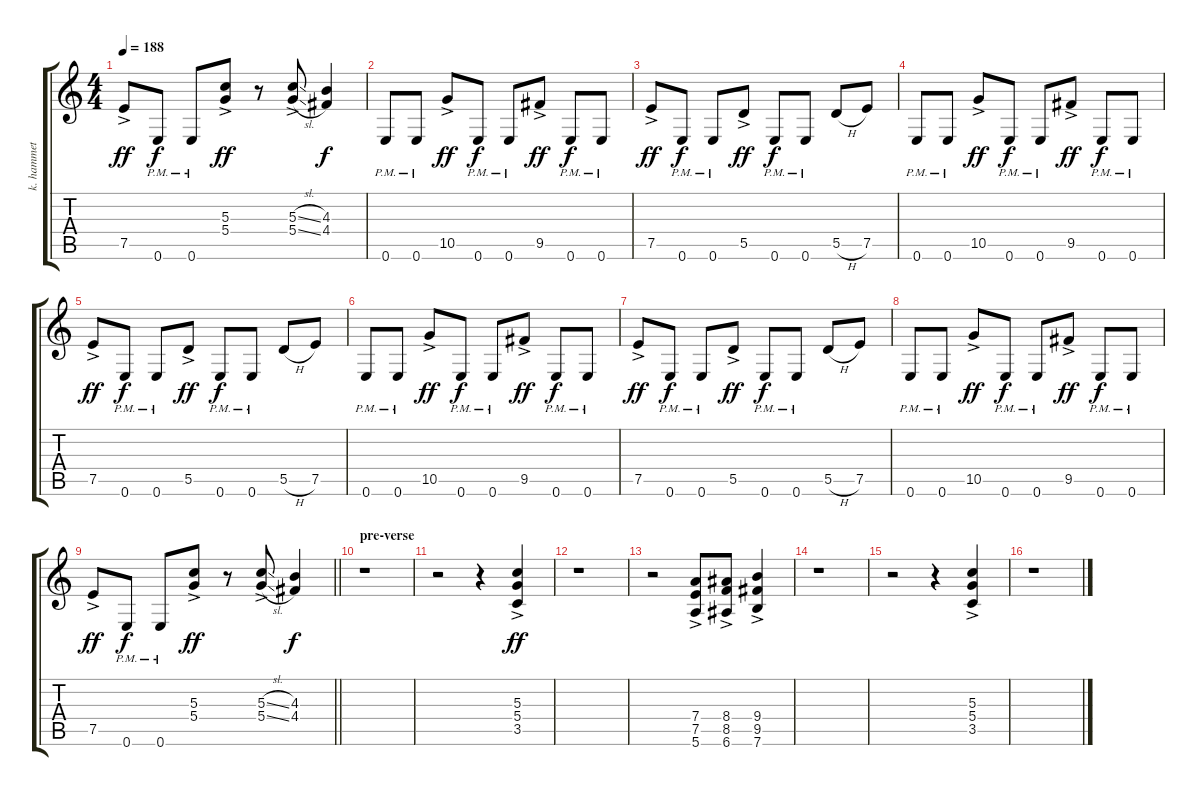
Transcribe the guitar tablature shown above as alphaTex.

\track ("k. hammet - rhythm guitar" "k. hammet ") {instrument distortionguitar}
\staff {score tabs}
\tuning (E4 B3 G3 D3 A2 E2) {hide}
\ts (4 4)
\tempo 188
\clef g2
\ks c
7.5{ac}.8{dy ff} 0.6{pm}.8{dy f} 0.6{pm}.8 (5.3{ac} 5.4{ac}).8{dy ff} r.8 (5.3{sl ac} 5.4{sl ac}).8 (4.3 4.4).4{dy f} |
0.6{pm}.8 0.6{pm}.8 10.5{ac}.8{dy ff} 0.6{pm}.8{dy f} 0.6{pm}.8 9.5{ac}.8{dy ff} 0.6{pm}.8{dy f} 0.6{pm}.8 |
7.5{ac}.8{dy ff} 0.6{pm}.8{dy f} 0.6{pm}.8 5.5{ac}.8{dy ff} 0.6{pm}.8{dy f} 0.6{pm}.8 5.5{h}.8 7.5.8 |
0.6{pm}.8 0.6{pm}.8 10.5{ac}.8{dy ff} 0.6{pm}.8{dy f} 0.6{pm}.8 9.5{ac}.8{dy ff} 0.6{pm}.8{dy f} 0.6{pm}.8 |
7.5{ac}.8{dy ff} 0.6{pm}.8{dy f} 0.6{pm}.8 5.5{ac}.8{dy ff} 0.6{pm}.8{dy f} 0.6{pm}.8 5.5{h}.8 7.5.8 |
0.6{pm}.8 0.6{pm}.8 10.5{ac}.8{dy ff} 0.6{pm}.8{dy f} 0.6{pm}.8 9.5{ac}.8{dy ff} 0.6{pm}.8{dy f} 0.6{pm}.8 |
7.5{ac}.8{dy ff} 0.6{pm}.8{dy f} 0.6{pm}.8 5.5{ac}.8{dy ff} 0.6{pm}.8{dy f} 0.6{pm}.8 5.5{h}.8 7.5.8 |
0.6{pm}.8 0.6{pm}.8 10.5{ac}.8{dy ff} 0.6{pm}.8{dy f} 0.6{pm}.8 9.5{ac}.8{dy ff} 0.6{pm}.8{dy f} 0.6{pm}.8 |
\barLineRight lightlight
7.5{ac}.8{dy ff} 0.6{pm}.8{dy f} 0.6{pm}.8 (5.3{ac} 5.4{ac}).8{dy ff} r.8 (5.3{sl ac} 5.4{sl ac}).8 (4.3 4.4).4{dy f} |
\section ("" "pre-verse")
r.1 |
r.2 r.4 (5.3{ac} 5.4{ac} 3.5{ac}).4{dy ff} |
r.1 |
r.2 (7.4{ac} 7.5{ac} 5.6{ac}).8 (8.4{ac} 8.5{ac} 6.6{ac}).8 (9.4{ac} 9.5{ac} 7.6{ac}).4 |
r.1 |
r.2 r.4 (5.3{ac} 5.4{ac} 3.5{ac}).4 |
r.1
